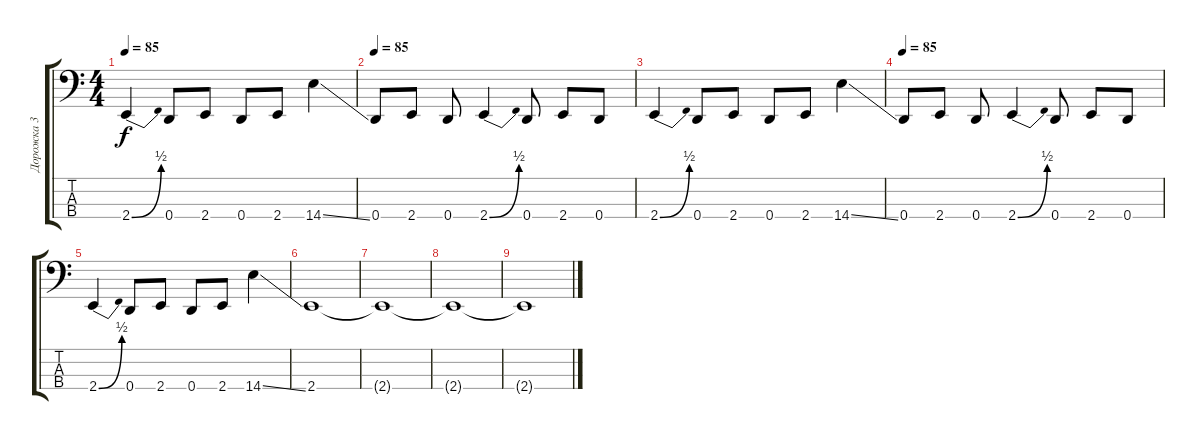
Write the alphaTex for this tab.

\track ("Дорожка 3" "Дорожка 3") {instrument electricbassfinger}
\staff {score tabs}
\tuning (G2 D2 A1 D1) {hide}
\ts (4 4)
\tempo 85
\clef f4
\ks c
2.4{be (bend 0 0 60 2)}.4{dy f} 0.4.8 2.4.8 0.4.8 2.4.8 14.4{ss}.4 |
\tempo 85
0.4.8{instrument electricbassfinger} 2.4.8 0.4.8 2.4{be (bend 0 0 60 2)}.4 0.4.8 2.4.8 0.4.8 |
2.4{be (bend 0 0 60 2)}.4 0.4.8 2.4.8 0.4.8 2.4.8 14.4{ss}.4 |
\tempo 85
0.4.8 2.4.8 0.4.8 2.4{be (bend 0 0 60 2)}.4 0.4.8 2.4.8 0.4.8 |
2.4{be (bend 0 0 60 2)}.4 0.4.8 2.4.8 0.4.8 2.4.8 14.4{ss}.4 |
2.4.1 |
2.4{t}.1 |
2.4{t}.1 |
2.4{t}.1
